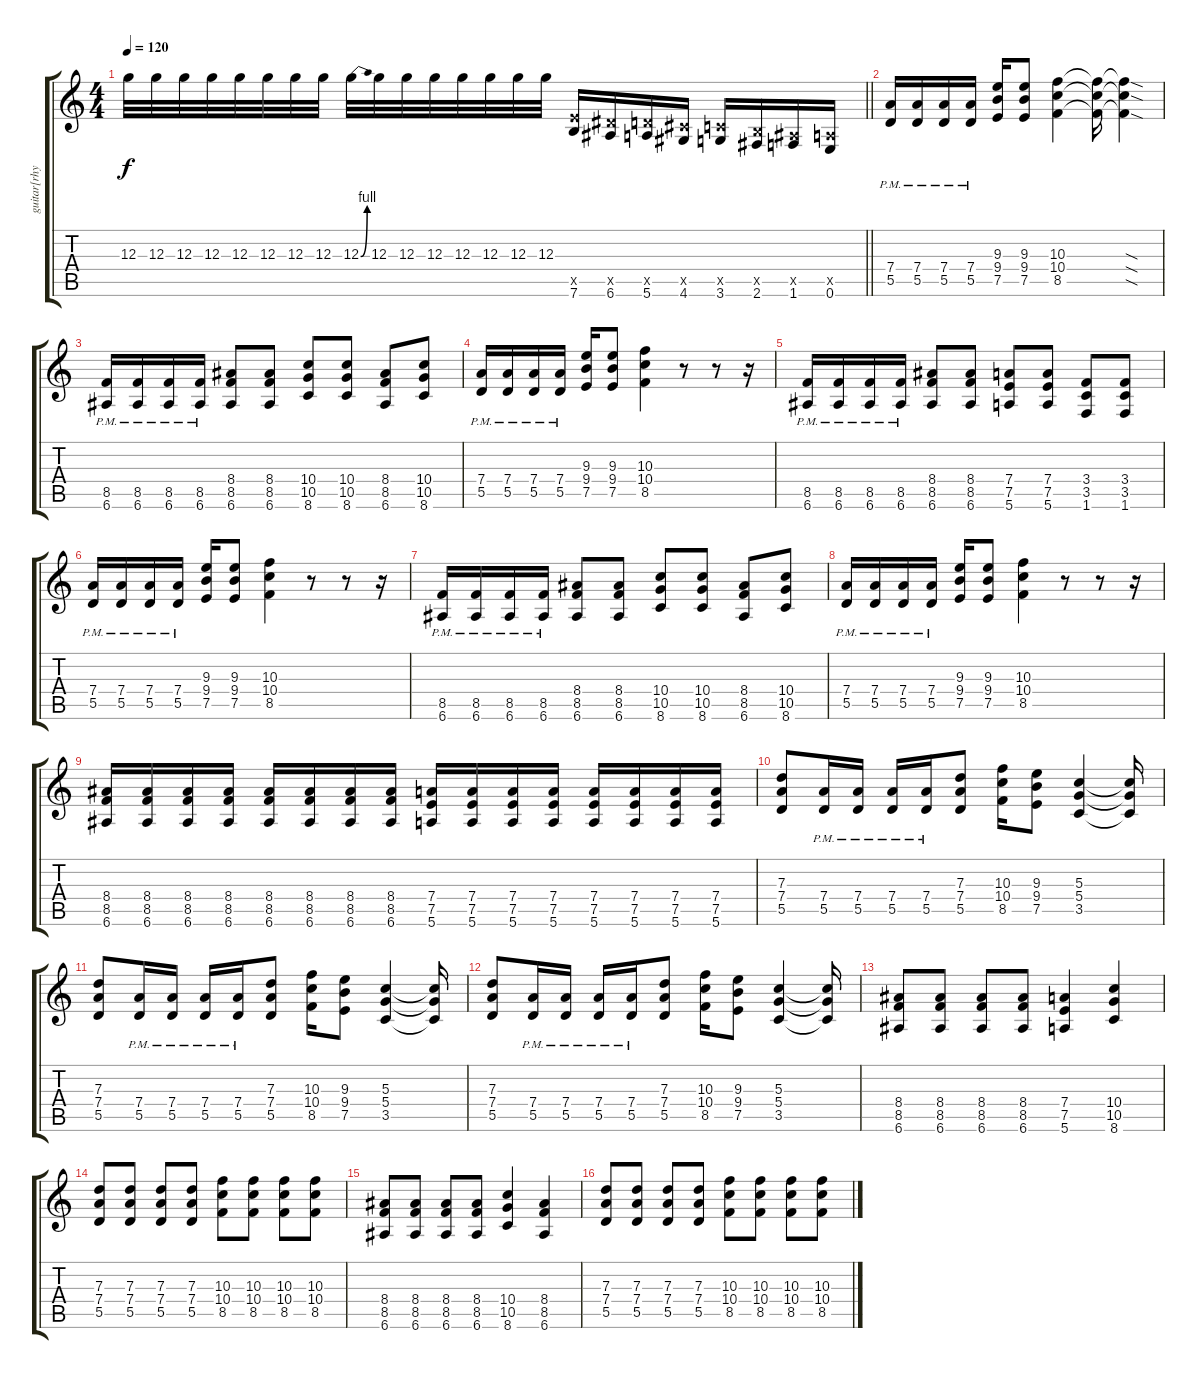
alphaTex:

\track ("guitar[rhythm/lead]" "guitar[rhy") {instrument distortionguitar}
\staff {score tabs}
\tuning (E4 B3 G3 D3 A2 E2) {hide}
\ts (4 4)
\tempo 120
\clef g2
\barLineRight lightlight
\ks c
12.3.32{dy f} 12.3.32 12.3.32 12.3.32 12.3.32 12.3.32 12.3.32 12.3.32 12.3{be (bend 0 0 60 4)}.32 12.3.32 12.3.32 12.3.32 12.3.32 12.3.32 12.3.32 12.3.32 (7.5{x} 7.6).16 (6.5{x} 6.6).16 (5.5{x} 5.6).16 (4.5{x} 4.6).16 (3.5{x} 3.6).16 (2.5{x} 2.6).16 (1.5{x} 1.6).16 (0.5{x} 0.6).16 |
(7.4{pm} 5.5{pm}).16 (7.4{pm} 5.5{pm}).16 (7.4{pm} 5.5{pm}).16 (7.4{pm} 5.5{pm}).16 (9.3 9.4 7.5).16 (9.3 9.4 7.5).8 (10.3 10.4 8.5).4 (10.3{t} 10.4{t} 8.5{t}).16 (10.3{sod t} 10.4{sod t} 8.5{sod t}).4 |
(8.5{pm} 6.6{pm}).16 (8.5{pm} 6.6{pm}).16 (8.5{pm} 6.6{pm}).16 (8.5{pm} 6.6{pm}).16 (8.4 8.5 6.6).8 (8.4 8.5 6.6).8 (10.4 10.5 8.6).8 (10.4 10.5 8.6).8 (8.4 8.5 6.6).8 (10.4 10.5 8.6).8 |
(7.4{pm} 5.5{pm}).16 (7.4{pm} 5.5{pm}).16 (7.4{pm} 5.5{pm}).16 (7.4{pm} 5.5{pm}).16 (9.3 9.4 7.5).16 (9.3 9.4 7.5).8 (10.3 10.4 8.5).4 r.8 r.8 r.16 |
(8.5{pm} 6.6{pm}).16 (8.5{pm} 6.6{pm}).16 (8.5{pm} 6.6{pm}).16 (8.5{pm} 6.6{pm}).16 (8.4 8.5 6.6).8 (8.4 8.5 6.6).8 (7.4 7.5 5.6).8 (7.4 7.5 5.6).8 (3.4 3.5 1.6).8 (3.4 3.5 1.6).8 |
(7.4{pm} 5.5{pm}).16 (7.4{pm} 5.5{pm}).16 (7.4{pm} 5.5{pm}).16 (7.4{pm} 5.5{pm}).16 (9.3 9.4 7.5).16 (9.3 9.4 7.5).8 (10.3 10.4 8.5).4 r.8 r.8 r.16 |
(8.5{pm} 6.6{pm}).16 (8.5{pm} 6.6{pm}).16 (8.5{pm} 6.6{pm}).16 (8.5{pm} 6.6{pm}).16 (8.4 8.5 6.6).8 (8.4 8.5 6.6).8 (10.4 10.5 8.6).8 (10.4 10.5 8.6).8 (8.4 8.5 6.6).8 (10.4 10.5 8.6).8 |
(7.4{pm} 5.5{pm}).16 (7.4{pm} 5.5{pm}).16 (7.4{pm} 5.5{pm}).16 (7.4{pm} 5.5{pm}).16 (9.3 9.4 7.5).16 (9.3 9.4 7.5).8 (10.3 10.4 8.5).4 r.8 r.8 r.16 |
(8.4 8.5 6.6).16 (8.4 8.5 6.6).16 (8.4 8.5 6.6).16 (8.4 8.5 6.6).16 (8.4 8.5 6.6).16 (8.4 8.5 6.6).16 (8.4 8.5 6.6).16 (8.4 8.5 6.6).16 (7.4 7.5 5.6).16 (7.4 7.5 5.6).16 (7.4 7.5 5.6).16 (7.4 7.5 5.6).16 (7.4 7.5 5.6).16 (7.4 7.5 5.6).16 (7.4 7.5 5.6).16 (7.4 7.5 5.6).16 |
(7.3 7.4 5.5).8 (7.4{pm} 5.5{pm}).16 (7.4{pm} 5.5{pm}).16 (7.4{pm} 5.5{pm}).16 (7.4{pm} 5.5{pm}).16 (7.3 7.4 5.5).8 (10.3 10.4 8.5).16 (9.3 9.4 7.5).8 (5.3 5.4 3.5).4 (5.3{t} 5.4{t} 3.5{t}).16 |
(7.3 7.4 5.5).8 (7.4{pm} 5.5{pm}).16 (7.4{pm} 5.5{pm}).16 (7.4{pm} 5.5{pm}).16 (7.4{pm} 5.5{pm}).16 (7.3 7.4 5.5).8 (10.3 10.4 8.5).16 (9.3 9.4 7.5).8 (5.3 5.4 3.5).4 (5.3{t} 5.4{t} 3.5{t}).16 |
(7.3 7.4 5.5).8 (7.4{pm} 5.5{pm}).16 (7.4{pm} 5.5{pm}).16 (7.4{pm} 5.5{pm}).16 (7.4{pm} 5.5{pm}).16 (7.3 7.4 5.5).8 (10.3 10.4 8.5).16 (9.3 9.4 7.5).8 (5.3 5.4 3.5).4 (5.3{t} 5.4{t} 3.5{t}).16 |
(8.4 8.5 6.6).8 (8.4 8.5 6.6).8 (8.4 8.5 6.6).8 (8.4 8.5 6.6).8 (7.4 7.5 5.6).4 (10.4 10.5 8.6).4 |
(7.3 7.4 5.5).8 (7.3 7.4 5.5).8 (7.3 7.4 5.5).8 (7.3 7.4 5.5).8 (10.3 10.4 8.5).8 (10.3 10.4 8.5).8 (10.3 10.4 8.5).8 (10.3 10.4 8.5).8 |
(8.4 8.5 6.6).8 (8.4 8.5 6.6).8 (8.4 8.5 6.6).8 (8.4 8.5 6.6).8 (10.4 10.5 8.6).4 (8.4 8.5 6.6).4 |
(7.3 7.4 5.5).8 (7.3 7.4 5.5).8 (7.3 7.4 5.5).8 (7.3 7.4 5.5).8 (10.3 10.4 8.5).8 (10.3 10.4 8.5).8 (10.3 10.4 8.5).8 (10.3 10.4 8.5).8
